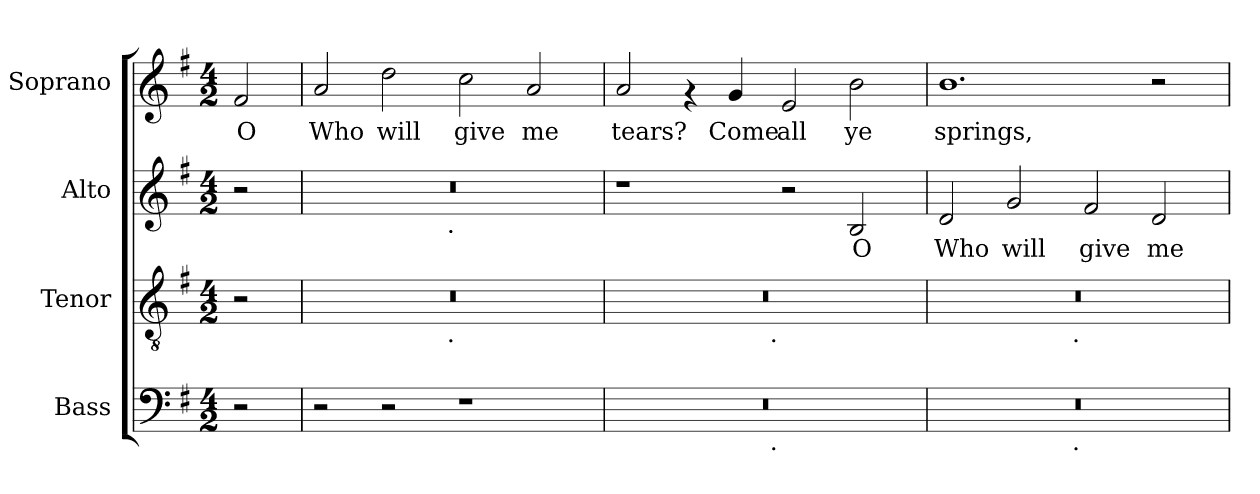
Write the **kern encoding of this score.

**kern	**kern	**kern	**text	**kern	**text
*part4	*part3	*part2	*part2	*part1	*part1
*staff4	*staff3	*staff2	*staff2	*staff1	*staff1
*I"Bass	*I"Tenor	*I"Alto	*	*I"Soprano	*
*I'B	*I'T	*I'A	*	*I'S	*
!!LO:PB:g=z
*stria5	*stria5	*stria5	*	*stria5	*
*clefF4	*clefGv2	*clefG2	*	*clefG2	*
*k[f#]	*k[f#]	*k[f#]	*	*k[f#]	*
*G:	*G:	*G:	*	*G:	*
*M4/2	*M4/2	*M4/2	*	*M4/2	*
=1	=1	=1	=1	=1	=1
!	!	!	!	!	!LO:LY:b:cj
2r	2r	2r	.	2f#/	O
=2	=2	=2	=2	=2	=2
!	!	!	!	!	!LO:LY:b:cj
*	*^	*^	*	*	*
2r	0r	2ryy	0r	2ryy	.	2a/	Who
!	!	!	!	!	!	!	!LO:LY:b:cj
2r	.	4...ryy	.	4...ryy	.	2dd\	will
!	!	!	!	!LO:TX:b:t=.	!	!	!
!	!	!LO:TX:b:t=.	!	!	!	!	!
.	.	1ryy	.	1ryy	.	.	.
!	!	!	!	!	!	!	!LO:LY:b:cj
1r	.	.	.	.	.	2cc\	give
!	!	!	!	!	!	!	!LO:LY:b:cj
.	.	.	.	.	.	2a/	me
.	.	32ryy	.	32ryy	.	.	.
=3	=3	=3	=3	=3	=3	=3	=3
!	!	!	!	!	!	!	!LO:LY:b:cj
*^	*	*	*v	*v	*	*	*
0r	2ryy	0r	2ryy	1r	.	2a/	tears?
.	4...ryy	.	4...ryy	.	.	4rf	.
!	!	!	!	!	!	!	!LO:LY:b:cj
.	.	.	.	.	.	4g/	Come
!	!	!	!LO:TX:b:t=.	!	!	!	!
!	!LO:TX:b:t=.	!	!	!	!	!	!
.	1ryy	.	1ryy	.	.	.	.
!	!	!	!	!	!	!	!LO:LY:b:cj
.	.	.	.	2r	.	2e/	all
!	!	!	!	!	!LO:LY:b:cj	!	!LO:LY:b:cj
.	.	.	.	2B/	O	2b\	ye
.	32ryy	.	32ryy	.	.	.	.
=4	=4	=4	=4	=4	=4	=4	=4
!	!	!	!	!	!LO:LY:b:cj	!	!LO:LY:b:cj
0r	2ryy	0r	2ryy	2d/	Who	1.b	springs,
!	!	!	!	!	!LO:LY:b:cj	!	!
.	4...ryy	.	4...ryy	2g/	will	.	.
!	!	!	!LO:TX:b:t=.	!	!	!	!
!	!LO:TX:b:t=.	!	!	!	!	!	!
.	1ryy	.	1ryy	.	.	.	.
!	!	!	!	!	!LO:LY:b:cj	!	!
.	.	.	.	2f#/	give	.	.
!	!	!	!	!	!LO:LY:b:cj	!	!
.	.	.	.	2d/	me	2r	.
.	32ryy	.	32ryy	.	.	.	.
*v	*v	*	*	*	*	*	*
*	*v	*v	*	*	*	*
=	=	=	=	=	=
*-	*-	*-	*-	*-	*-
